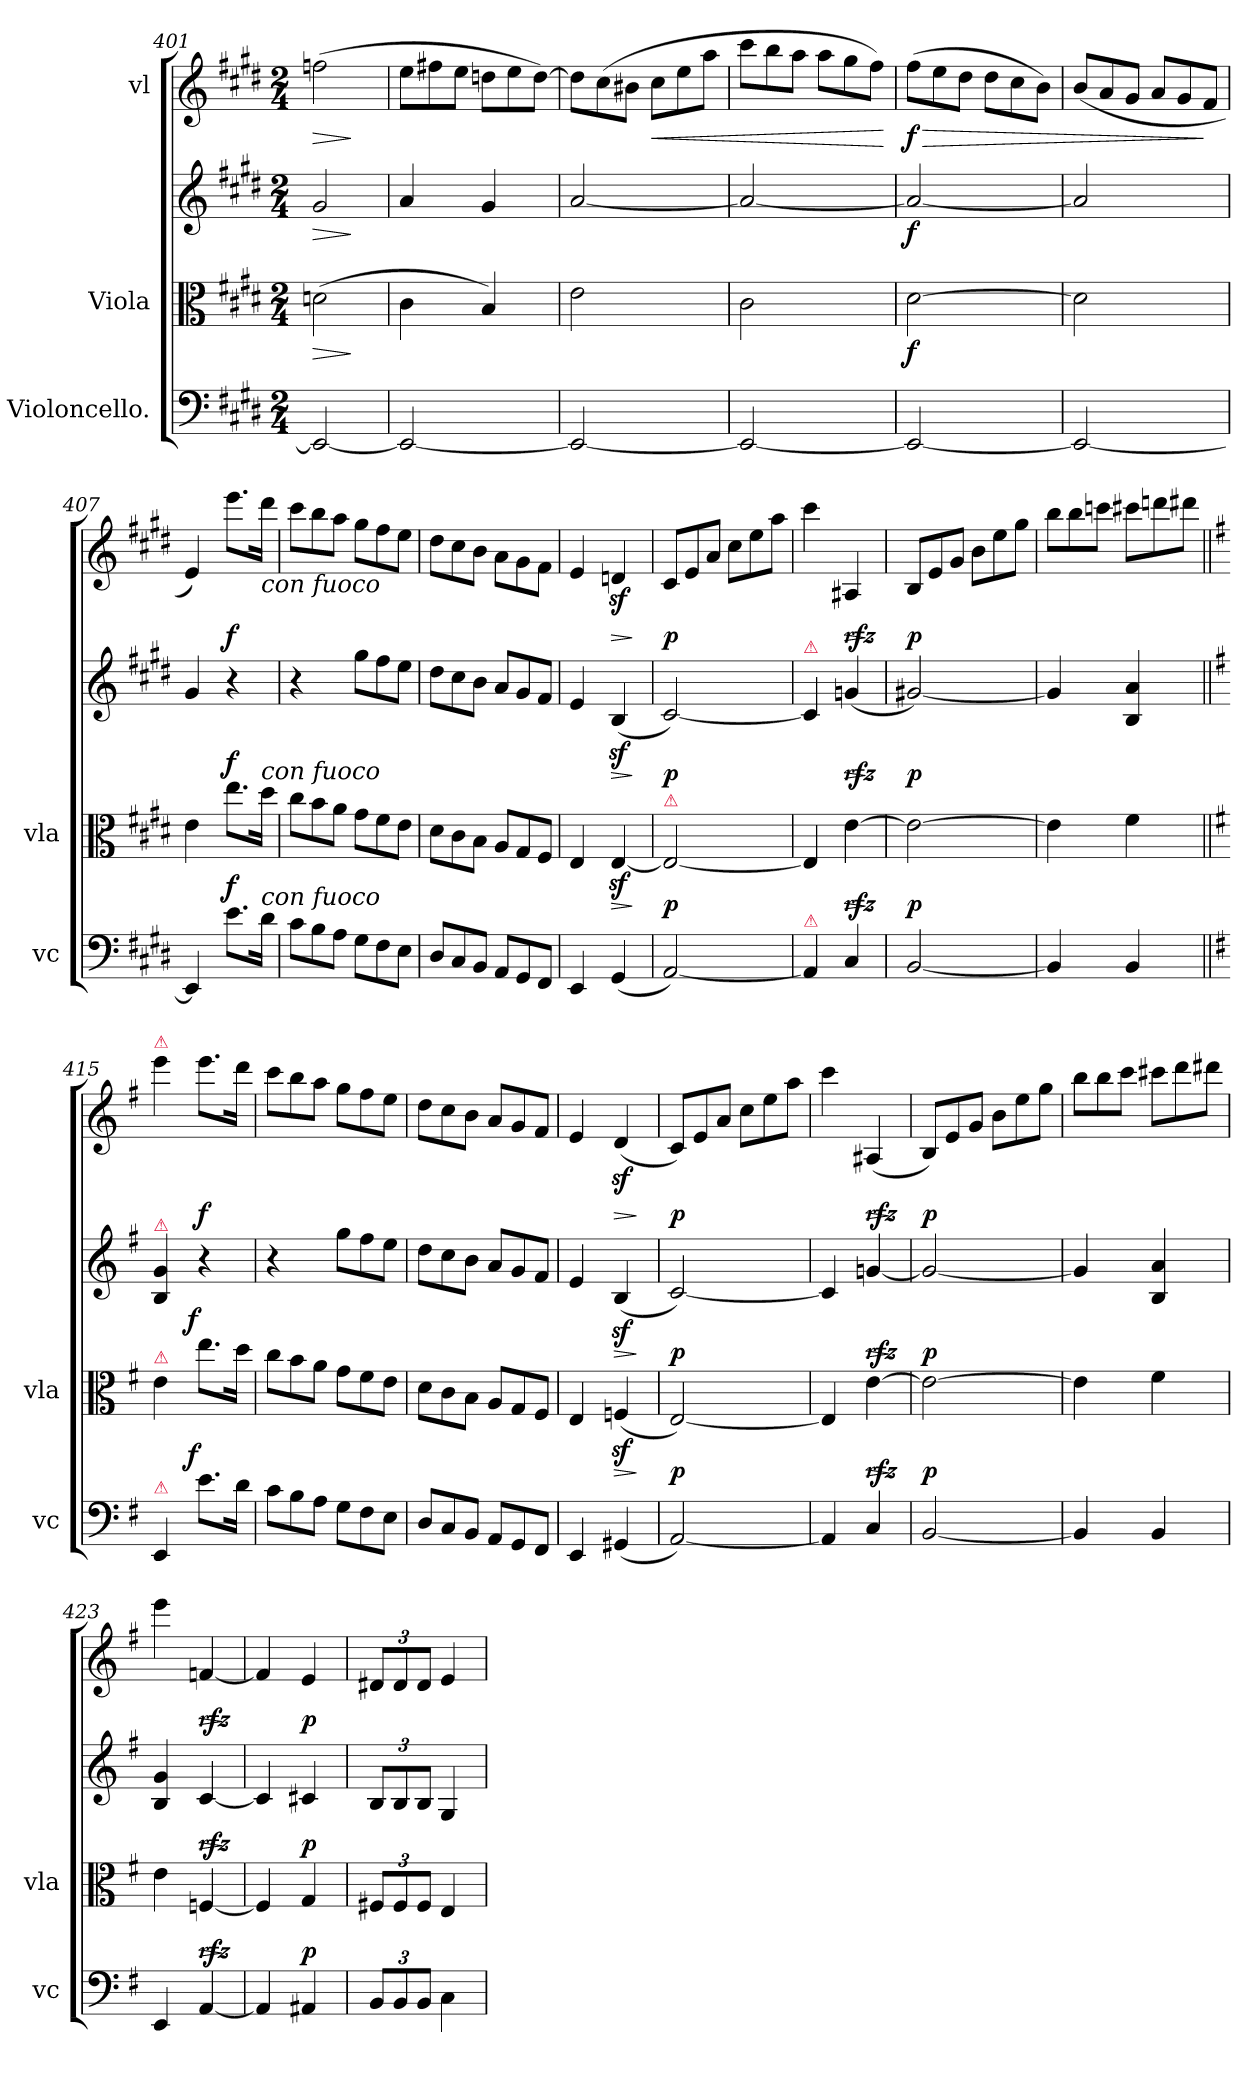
**kern	**dynam	**kern	**dynam	**kern	**dynam	**kern	**dynam
*part4	*part4	*part3	*part3	*part2	*part2	*part1	*part1
*staff4	*staff4	*staff3	*staff3	*staff2	*staff2	*staff1	*staff1
*I"Violoncello.	*	*I"Viola	*	*	*	*I"vl	*
*I'vc	*	*I'vla	*	*	*	*	*
*clefF4	*	*clefC3	*	*clefG2	*	*clefG2	*
*k[f#c#g#d#]	*	*k[f#c#g#d#]	*	*k[f#c#g#d#]	*	*k[f#c#g#d#]	*
*M2/4	*	*M2/4	*	*M2/4	*	*M2/4	*
=401	=401	=401	=401	=401	=401	=401	=401
!	!	!	!LO:HP:b	!	!LO:HP:b	!	!LO:HP:b
2EE/_	.	(2dn\	>	2g#/	>	(2ffn\	>
.	.	.	]	.	]	.	]
=402	=402	=402	=402	=402	=402	=402	=402
*	*	*	*	*	*	*Xtuplet	*
2EE/_	.	4c#\	.	4a/	.	12ee\L	.
.	.	.	.	.	.	12ff#X\	.
.	.	.	.	.	.	12ee\J	.
.	.	4B/)	.	4g#/	.	12ddn\L	.
.	.	.	.	.	.	12ee\	.
.	.	.	.	.	.	[12dd\J)	.
=403	=403	=403	=403	=403	=403	=403	=403
2EE/_	.	2e\	.	[2a/	.	12dd\L]	.
.	.	.	.	.	.	(12cc#\	.
.	.	.	.	.	.	12b#X\J	.
!	!	!	!	!	!	!	!LO:HP:b
.	.	.	.	.	.	12cc#\L	<
.	.	.	.	.	.	12ee\	.
.	.	.	.	.	.	12aa\J	.
=404	=404	=404	=404	=404	=404	=404	=404
2EE/_	.	2c#\	.	2a/_	.	12ccc#\L	.
.	.	.	.	.	.	12bb\	.
.	.	.	.	.	.	12aa\J	.
.	.	.	.	.	.	12aa\L	.
.	.	.	.	.	.	12gg#\	.
.	.	.	.	.	.	12ff#\J)	.
.	.	.	.	.	.	.	[
=405	=405	=405	=405	=405	=405	=405	=405
!	!	!	!	!	!	!	!LO:HP:b
2EE/_	.	[2d#\	f	2a/_	f	(>12ff#\L	> f
.	.	.	.	.	.	12ee\	.
.	.	.	.	.	.	12dd#\J	.
.	.	.	.	.	.	12dd#\L	.
.	.	.	.	.	.	12cc#\	.
.	.	.	.	.	.	12b\J)	.
=406	=406	=406	=406	=406	=406	=406	=406
2EE/_	.	2d#\]	.	2a/]	.	(>12b/L	.
.	.	.	.	.	.	12a/	.
.	.	.	.	.	.	12g#/J	.
.	.	.	.	.	.	12a/L	.
.	.	.	.	.	.	12g#/	.
.	.	.	.	.	.	12f#/J	]
=407	=407	=407	=407	=407	=407	=407	=407
4EE/]	.	4e\	.	4g#/	.	4e/)	.
!	!LO:DY:a	!	!LO:DY:a	!	!	!	!
8.e\L	f	8.ee\L	f	4r	.	8.eee\L	f
!	!	!	!	!	!	!LO:TX:b:i:t=con fuoco	!
!	!	!LO:TX:a:i:t=con fuoco	!	!	!	!	!
!LO:TX:a:i:t=con fuoco	!	!	!	!	!	!	!
16d#\Jk	.	16dd#\Jk	.	.	.	16ddd#\Jk	.
=408	=408	=408	=408	=408	=408	=408	=408
*Xtuplet	*	*Xtuplet	*	*	*	*	*
12c#\L	.	12cc#\L	.	4r	.	12ccc#\L	.
12B\	.	12b\	.	.	.	12bb\	.
12A\J	.	12a\J	.	.	.	12aa\J	.
*	*	*	*	*Xtuplet	*	*	*
12G#\L	.	12g#\L	.	12gg#\L	.	12gg#\L	.
12F#\	.	12f#\	.	12ff#\	.	12ff#\	.
12E\J	.	12e\J	.	12ee\J	.	12ee\J	.
=409	=409	=409	=409	=409	=409	=409	=409
12D#/L	.	12d#\L	.	12dd#\L	.	12dd#\L	.
12C#/	.	12c#\	.	12cc#\	.	12cc#\	.
12BB/J	.	12B\J	.	12b\J	.	12b\J	.
12AA/L	.	12A/L	.	12a/L	.	12a\L	.
12GG#/	.	12G#/	.	12g#/	.	12g#\	.
12FF#/J	.	12F#/J	.	12f#/J	.	12f#\J	.
=410	=410	=410	=410	=410	=410	=410	=410
4EE/	.	4E/	.	4e/	.	4e/	.
!	!	!	!LO:HP:b	!	!LO:HP:b	!	!LO:HP:b
(>4GG#/	.	[4Ez/	>	(>4Bz/	>	4dnz/	>
.	.	.	]	.	]	.	]
=411	=411	=411	=411	=411	=411	=411	=411
!	!	!LO:TX:a:color=crimson:t=⚠	!	!	!	!	!
[2AA/)	.	2E/_	p	[2c#/)	p	12c#/L	p
.	.	.	.	.	.	12e/	.
.	.	.	.	.	.	12a/J	.
.	.	.	.	.	.	12cc#\L	.
.	.	.	.	.	.	12ee\	.
.	.	.	.	.	.	12aa\J	.
=412	=412	=412	=412	=412	=412	=412	=412
!	!	!	!	!LO:TX:a:color=crimson:t=⚠	!	!	!
!LO:TX:a:color=crimson:t=⚠	!	!	!	!	!	!	!
4AA/]	.	4E/]	.	4c#/]	.	4ccc#\	.
!	!	!	!LO:HP:b	!	!LO:HP:b	!	!LO:HP:b
4C#/	.	[4e\	> rfz	(4gn/	> rfz	4A#X/	> rfz
.	.	.	]	.	]	.	]
=413	=413	=413	=413	=413	=413	=413	=413
[2BB/	.	2e\_	p	[2g#X/)	p	12B/L	p
.	.	.	.	.	.	12e/	.
.	.	.	.	.	.	12g#/J	.
.	.	.	.	.	.	12b\L	.
.	.	.	.	.	.	12ee\	.
.	.	.	.	.	.	12gg#\J	.
=414	=414	=414	=414	=414	=414	=414	=414
4BB/]	.	4e\]	.	4g#/]	.	12bb\L	.
.	.	.	.	.	.	12bb\	.
.	.	.	.	.	.	12cccn\J	.
4BB/	.	4f#\	.	4B/ 4a/	.	12ccc#X\L	.
.	.	.	.	.	.	12dddn\	.
.	.	.	.	.	.	12ddd#X\J	.
=415||	=415||	=415||	=415||	=415||	=415||	=415||	=415||
*k[f#]	*	*k[f#]	*	*k[f#]	*	*k[f#]	*
!	!	!	!	!	!	!LO:TX:a:color=crimson:t=⚠	!
!	!	!	!	!LO:TX:a:color=crimson:t=⚠	!	!	!
!	!	!LO:TX:a:color=crimson:t=⚠	!	!	!	!	!
!LO:TX:a:color=crimson:t=⚠	!	!	!	!	!	!	!
4EE/	.	4e\	.	4B/ 4g/	.	4eee\	.
!	!LO:DY:a:rj	!	!LO:DY:a:rj	!	!	!	!
8.e\L	f	8.ee\L	f	4r	.	8.eee\L	f
16d\Jk	.	16dd\Jk	.	.	.	16ddd\Jk	.
=416	=416	=416	=416	=416	=416	=416	=416
12c\L	.	12cc\L	.	4r	.	12ccc\L	.
12B\	.	12b\	.	.	.	12bb\	.
12A\J	.	12a\J	.	.	.	12aa\J	.
12G\L	.	12g\L	.	12gg\L	.	12gg\L	.
12F#\	.	12f#\	.	12ff#\	.	12ff#\	.
12E\J	.	12e\J	.	12ee\J	.	12ee\J	.
=417	=417	=417	=417	=417	=417	=417	=417
12D/L	.	12d\L	.	12dd\L	.	12dd\L	.
12C/	.	12c\	.	12cc\	.	12cc\	.
12BB/J	.	12B\J	.	12b\J	.	12b\J	.
12AA/L	.	12A/L	.	12a/L	.	12a/L	.
12GG/	.	12G/	.	12g/	.	12g/	.
12FF#/J	.	12F#/J	.	12f#/J	.	12f#/J	.
=418	=418	=418	=418	=418	=418	=418	=418
4EE/	.	4E/	.	4e/	.	4e/	.
!	!	!	!LO:HP:b	!	!LO:HP:b	!	!LO:HP:b
(4GG#X/	.	(4Fnz/	>	(4Bz/	>	(4dz/	>
.	.	.	]	.	]	.	]
=419	=419	=419	=419	=419	=419	=419	=419
[2AA/)	.	[2E/)	p	[2c/)	p	12c/L)	p
.	.	.	.	.	.	12e/	.
.	.	.	.	.	.	12a/J	.
.	.	.	.	.	.	12cc\L	.
.	.	.	.	.	.	12ee\	.
.	.	.	.	.	.	12aa\J	.
=420	=420	=420	=420	=420	=420	=420	=420
4AA/]	.	4E/]	.	4c/]	.	4ccc\	.
!	!	!	!LO:HP:b	!	!LO:HP:b	!	!LO:HP:b
4C/	.	[4e\	> rfz	[4gn/	> rfz	(4A#X/	> rfz
.	.	.	]	.	]	.	]
=421	=421	=421	=421	=421	=421	=421	=421
[2BB/	.	2e\_	p	2g/_	p	12B/L)	p
.	.	.	.	.	.	12e/	.
.	.	.	.	.	.	12g/J	.
.	.	.	.	.	.	12b\L	.
.	.	.	.	.	.	12ee\	.
.	.	.	.	.	.	12gg\J	.
=422	=422	=422	=422	=422	=422	=422	=422
4BB/]	.	4e\]	.	4g/]	.	12bb\L	.
.	.	.	.	.	.	12bb\	.
.	.	.	.	.	.	12ccc\J	.
4BB/	.	4f#\	.	4B/ 4a/	.	12ccc#X\L	.
.	.	.	.	.	.	12ddd\	.
.	.	.	.	.	.	12ddd#X\J	.
=423	=423	=423	=423	=423	=423	=423	=423
4EE/	.	4e\	.	4B/ 4g/	.	4eee\	.
!	!	!	!LO:HP:b	!	!LO:HP:b	!	!LO:HP:b
[4AA/	.	[4Fn/	> rfz	[4c/	> rfz	[4fn/	> rfz
.	.	.	]	.	]	.	]
=424	=424	=424	=424	=424	=424	=424	=424
4AA/]	.	4F/]	.	4c/]	.	4f/]	.
4AA#X/	.	4G/	p	4c#X/	p	4e/	p
=425	=425	=425	=425	=425	=425	=425	=425
*tuplet	*	*tuplet	*	*	*	*	*
*	*	*Xbrackettup	*	*tuplet	*	*tuplet	*
*	*	*	*	*	*	*Xbrackettup	*
12BB/L	.	12F#X/L	.	12B/L	.	12d#X/L	.
12BB/	.	12F#/	.	12B/	.	12d#/	.
12BB/J	.	12F#/J	.	12B/J	.	12d#/J	.
4C\	.	4E/	.	4G/	.	4e/	.
=	=	=	=	=	=	=	=
*-	*-	*-	*-	*-	*-	*-	*-
